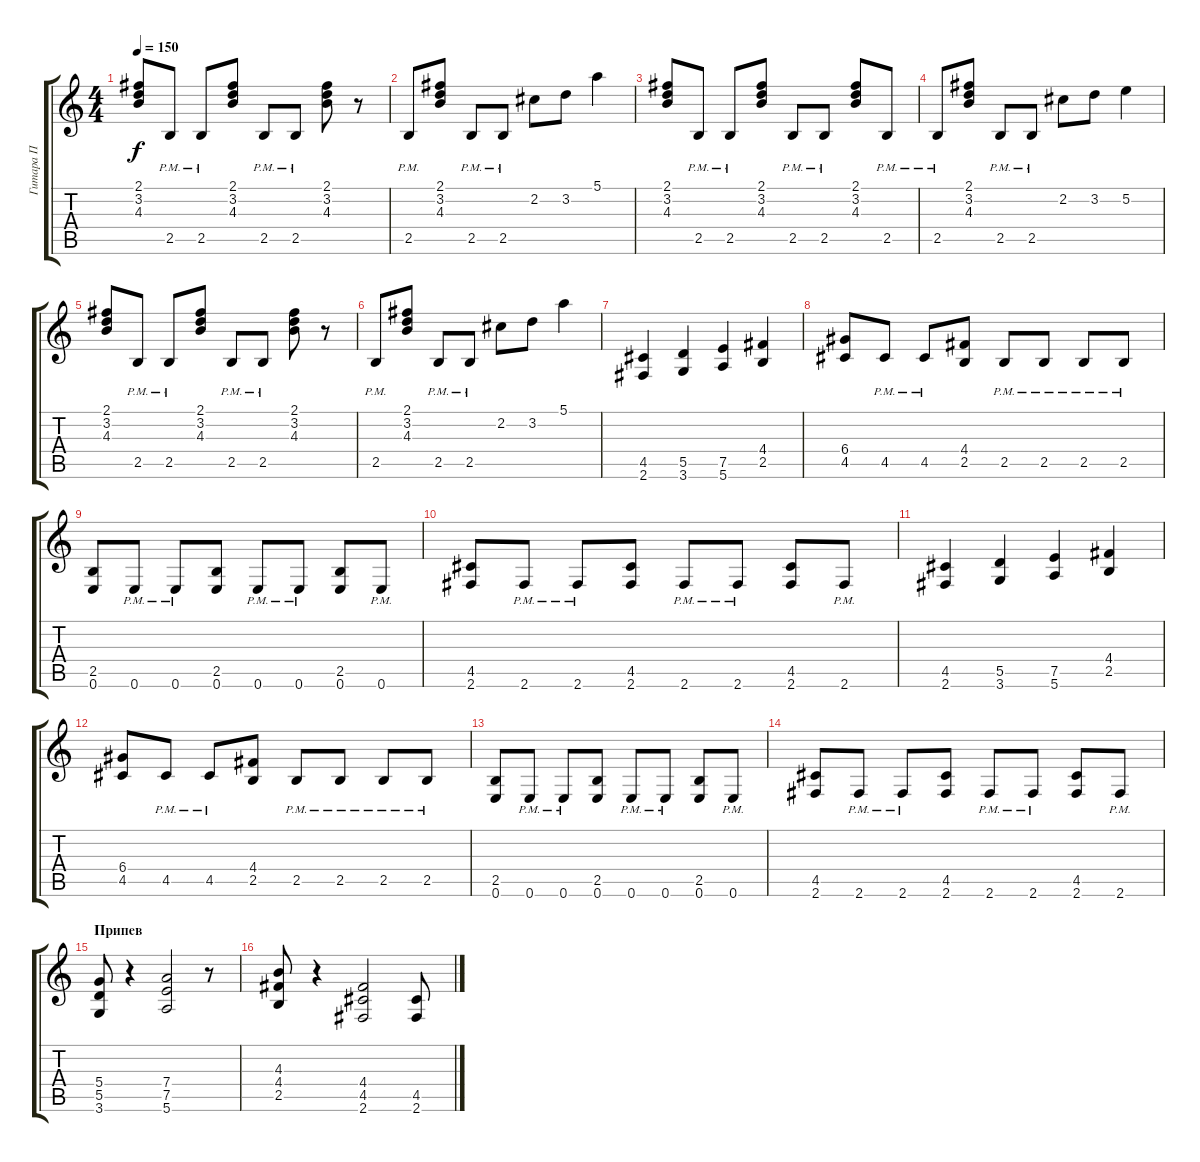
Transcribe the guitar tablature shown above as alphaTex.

\track ("Гитара П" "Гитара П") {instrument distortionguitar}
\staff {score tabs}
\tuning (E4 B3 G3 D3 A2 E2) {hide}
\ts (4 4)
\tempo 150
\clef g2
\ks c
(2.1 3.2 4.3).8{dy f} 2.5{pm}.8 2.5{pm}.8 (2.1 3.2 4.3).8 2.5{pm}.8 2.5{pm}.8 (2.1 3.2 4.3).8 r.8 |
2.5{pm}.8 (2.1 3.2 4.3).8 2.5{pm}.8 2.5{pm}.8 2.2.8 3.2.8 5.1.4 |
(2.1 3.2 4.3).8 2.5{pm}.8 2.5{pm}.8 (2.1 3.2 4.3).8 2.5{pm}.8 2.5{pm}.8 (2.1 3.2 4.3).8 2.5{pm}.8 |
2.5{pm}.8 (2.1 3.2 4.3).8 2.5{pm}.8 2.5{pm}.8 2.2.8 3.2.8 5.2.4 |
(2.1 3.2 4.3).8 2.5{pm}.8 2.5{pm}.8 (2.1 3.2 4.3).8 2.5{pm}.8 2.5{pm}.8 (2.1 3.2 4.3).8 r.8 |
2.5{pm}.8 (2.1 3.2 4.3).8 2.5{pm}.8 2.5{pm}.8 2.2.8 3.2.8 5.1.4 |
(4.5 2.6).4 (5.5 3.6).4 (7.5 5.6).4 (4.4 2.5).4 |
(6.4 4.5).8 4.5{pm}.8 4.5{pm}.8 (4.4 2.5).8 2.5{pm}.8 2.5{pm}.8 2.5{pm}.8 2.5{pm}.8 |
(2.5 0.6).8 0.6{pm}.8 0.6{pm}.8 (2.5 0.6).8 0.6{pm}.8 0.6{pm}.8 (2.5 0.6).8 0.6{pm}.8 |
(4.5 2.6).8 2.6{pm}.8 2.6{pm}.8 (4.5 2.6).8 2.6{pm}.8 2.6{pm}.8 (4.5 2.6).8 2.6{pm}.8 |
(4.5 2.6).4 (5.5 3.6).4 (7.5 5.6).4 (4.4 2.5).4 |
(6.4 4.5).8 4.5{pm}.8 4.5{pm}.8 (4.4 2.5).8 2.5{pm}.8 2.5{pm}.8 2.5{pm}.8 2.5{pm}.8 |
(2.5 0.6).8 0.6{pm}.8 0.6{pm}.8 (2.5 0.6).8 0.6{pm}.8 0.6{pm}.8 (2.5 0.6).8 0.6{pm}.8 |
(4.5 2.6).8 2.6{pm}.8 2.6{pm}.8 (4.5 2.6).8 2.6{pm}.8 2.6{pm}.8 (4.5 2.6).8 2.6{pm}.8 |
\section ("" "Припев")
(5.4 5.5 3.6).8 r.4 (7.4 7.5 5.6).2 r.8 |
(4.3 4.4 2.5).8 r.4 (4.4 4.5 2.6).2 (4.5 2.6).8
